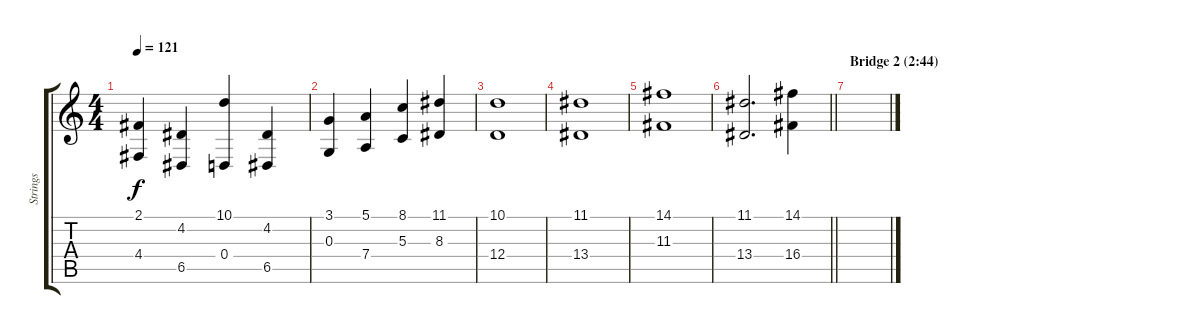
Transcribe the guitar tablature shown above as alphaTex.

\track ("Strings" "Strings") {instrument stringensemble1}
\staff {score tabs}
\tuning (E4 B3 G3 D3 A2 D2) {hide}
\ts (4 4)
\tempo 121
\clef g2
\ks c
(2.1 4.4).4{dy f} (4.2 6.5).4 (10.1 0.4).4 (4.2 6.5).4 |
(3.1 0.3).4 (5.1 7.4).4 (8.1 5.3).4 (11.1 8.3).4 |
(10.1 12.4).1 |
(11.1 13.4).1 |
(14.1 11.3).1 |
\barLineRight lightlight
(11.1 13.4).2{d} (14.1 16.4).4 |
\section ("" "Bridge 2 (2:44)")
